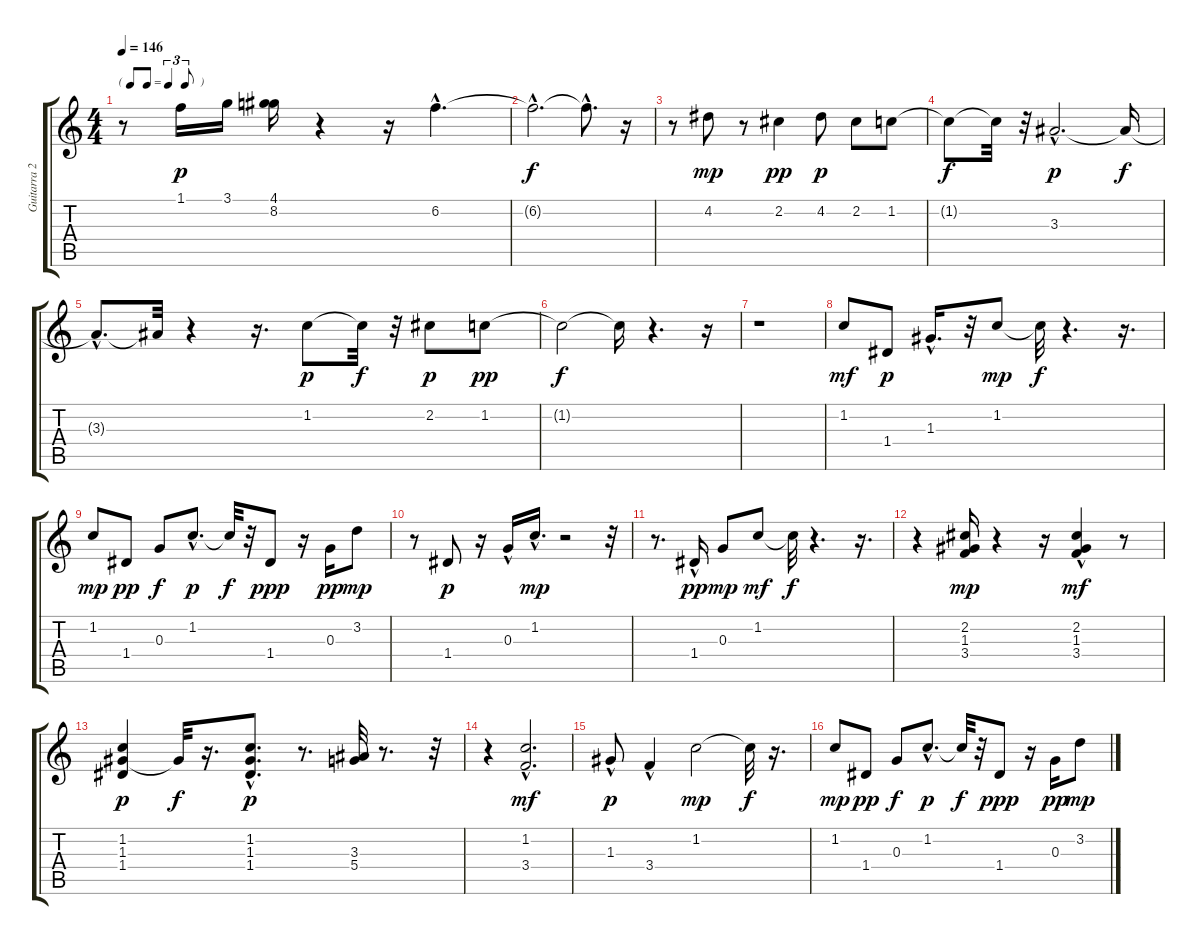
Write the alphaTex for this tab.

\track ("Guitarra 2" "Guitarra 2") {instrument acousticguitarnylon}
\staff {score tabs}
\tuning (E4 B3 G3 D3 A2 E2) {hide}
\ts (4 4)
\tf triplet8th
\tempo 146
\clef g2
\ks c
r.8{dy f} 1.1.16{dy p} 3.1.16 (4.1 8.2).16 r.4 r.16 6.2{hac}.4{d} |
6.2{hac t}.2{d dy f} 6.2{hac t}.8{d} r.16 |
r.8 4.2.8{dy mp} r.8 2.2.4{dy pp} 4.2.8{dy p} 2.2.8 1.2.8 |
1.2{t}.8{dy f} 1.2{t}.32 r.32 3.3{hac}.2{d dy p} 3.3{t}.16{dy f} |
3.3{hac t}.8{d} 3.3{t}.32 r.4 r.16{d} 1.2.8{dy p} 1.2{t}.32{dy f} r.32 2.2.8{dy p} 1.2.8{dy pp} |
1.2{t}.2{dy f} 1.2{t}.16 r.4{d} r.16 |
r.1 |
1.2.8{dy mf} 1.4.8{dy p} 1.3{hac}.16{d} r.32 1.2.8{dy mp} 1.2{t}.32{dy f} r.4{d} r.16{d} |
1.2.8{dy mp} 1.4.8{dy pp} 0.3.8{dy f} 1.2{hac}.8{d dy p} 1.2{t}.32{dy f} r.32 1.4.8{dy ppp} r.16 0.3.16{dy pp} 3.2.8{dy mp} |
r.8 1.4.8{dy p} r.16 0.3{hac}.16 1.2{hac}.16{d dy mp} r.2 r.32 |
r.8{d} 1.4{hac}.16{dy pp} 0.3.8{dy mp} 1.2.8{dy mf} 1.2{t}.32{dy f} r.4{d} r.16{d} |
r.4 (2.2 1.3 3.4).16{dy mp} r.4 r.16 (2.2{hac} 1.3 3.4).4{dy mf} r.8 |
(1.2 1.3 1.4).4{dy p} 1.3{t}.32{dy f} r.16{d} (1.2{hac} 1.3 1.4{hac}).8{d dy p} r.8{d} (3.3 5.4).32 r.8{d} r.32 |
r.4 (1.2{hac} 3.4{hac}).2{d dy mf} |
1.3{hac}.8{dy p} 3.4{hac}.4 1.2.2{dy mp} 1.2{t}.32{dy f} r.16{d} |
1.2.8{dy mp} 1.4.8{dy pp} 0.3.8{dy f} 1.2{hac}.8{d dy p} 1.2{t}.32{dy f} r.32 1.4.8{dy ppp} r.16 0.3.16{dy pp} 3.2.8{dy mp}
